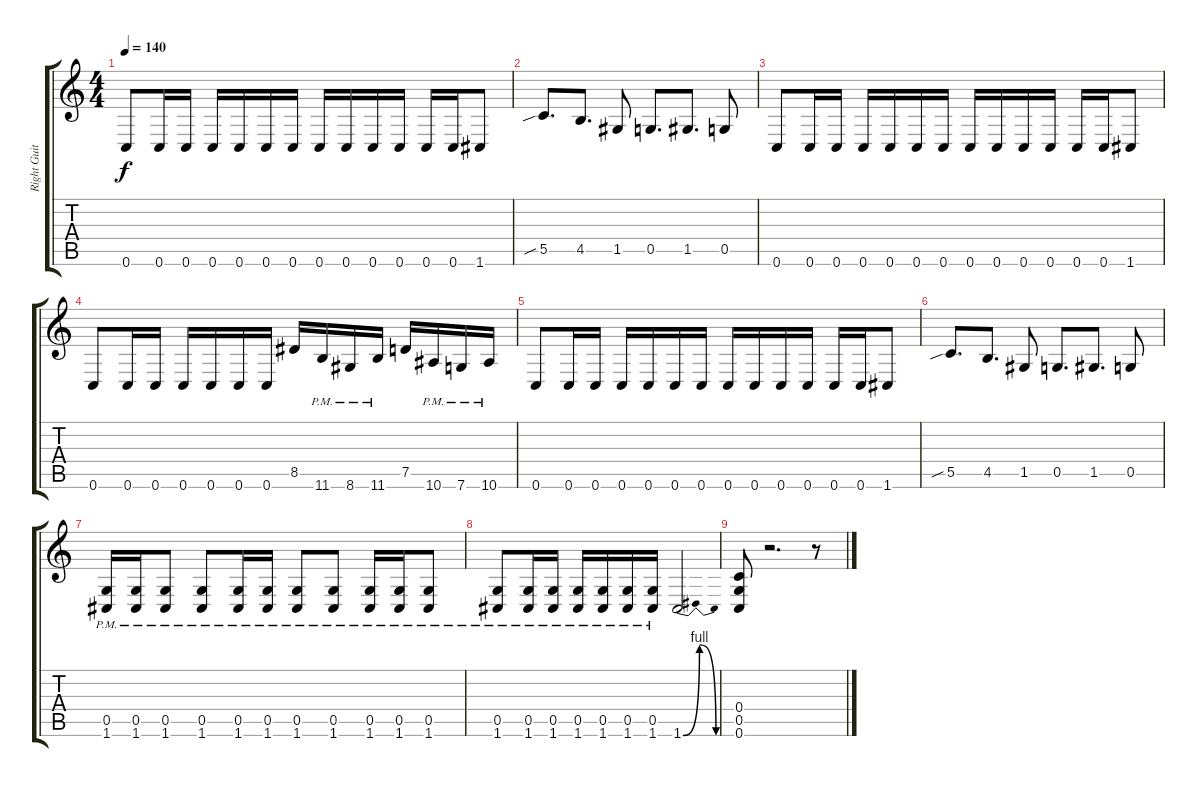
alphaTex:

\track ("Right Guitar" "Right Guit") {instrument distortionguitar}
\staff {score tabs}
\tuning (D4 A3 F3 C3 G2 C2) {hide}
\ts (4 4)
\tempo 140
\clef g2
\ks c
0.6.8{dy f} 0.6.16 0.6.16 0.6.16 0.6.16 0.6.16 0.6.16 0.6.16 0.6.16 0.6.16 0.6.16 0.6.16 0.6.16 1.6.8 |
5.5{sib}.8{d} 4.5.8{d} 1.5.8 0.5.8{d} 1.5.8{d} 0.5.8 |
0.6.8 0.6.16 0.6.16 0.6.16 0.6.16 0.6.16 0.6.16 0.6.16 0.6.16 0.6.16 0.6.16 0.6.16 0.6.16 1.6.8 |
0.6.8 0.6.16 0.6.16 0.6.16 0.6.16 0.6.16 0.6.16 8.5.16 11.6{pm}.16 8.6{pm}.16 11.6{pm}.16 7.5.16 10.6{pm}.16 7.6{pm}.16 10.6{pm}.16 |
0.6.8 0.6.16 0.6.16 0.6.16 0.6.16 0.6.16 0.6.16 0.6.16 0.6.16 0.6.16 0.6.16 0.6.16 0.6.16 1.6.8 |
5.5{sib}.8{d} 4.5.8{d} 1.5.8 0.5.8{d} 1.5.8{d} 0.5.8 |
(0.5{pm} 1.6{pm}).16 (0.5{pm} 1.6{pm}).16 (0.5{pm} 1.6{pm}).8 (0.5{pm} 1.6{pm}).8 (0.5{pm} 1.6{pm}).16 (0.5{pm} 1.6{pm}).16 (0.5{pm} 1.6{pm}).8 (0.5{pm} 1.6{pm}).8 (0.5{pm} 1.6{pm}).16 (0.5{pm} 1.6{pm}).16 (0.5{pm} 1.6{pm}).8 |
(0.5{pm} 1.6{pm}).8 (0.5{pm} 1.6{pm}).16 (0.5{pm} 1.6{pm}).16 (0.5{pm} 1.6{pm}).16 (0.5{pm} 1.6{pm}).16 (0.5{pm} 1.6{pm}).16 (0.5{pm} 1.6{pm}).16 1.6{be (bendrelease 0 0 15 4 45 4 60 0)}.2 |
(0.4 0.5 0.6).8 r.2{d} r.8
